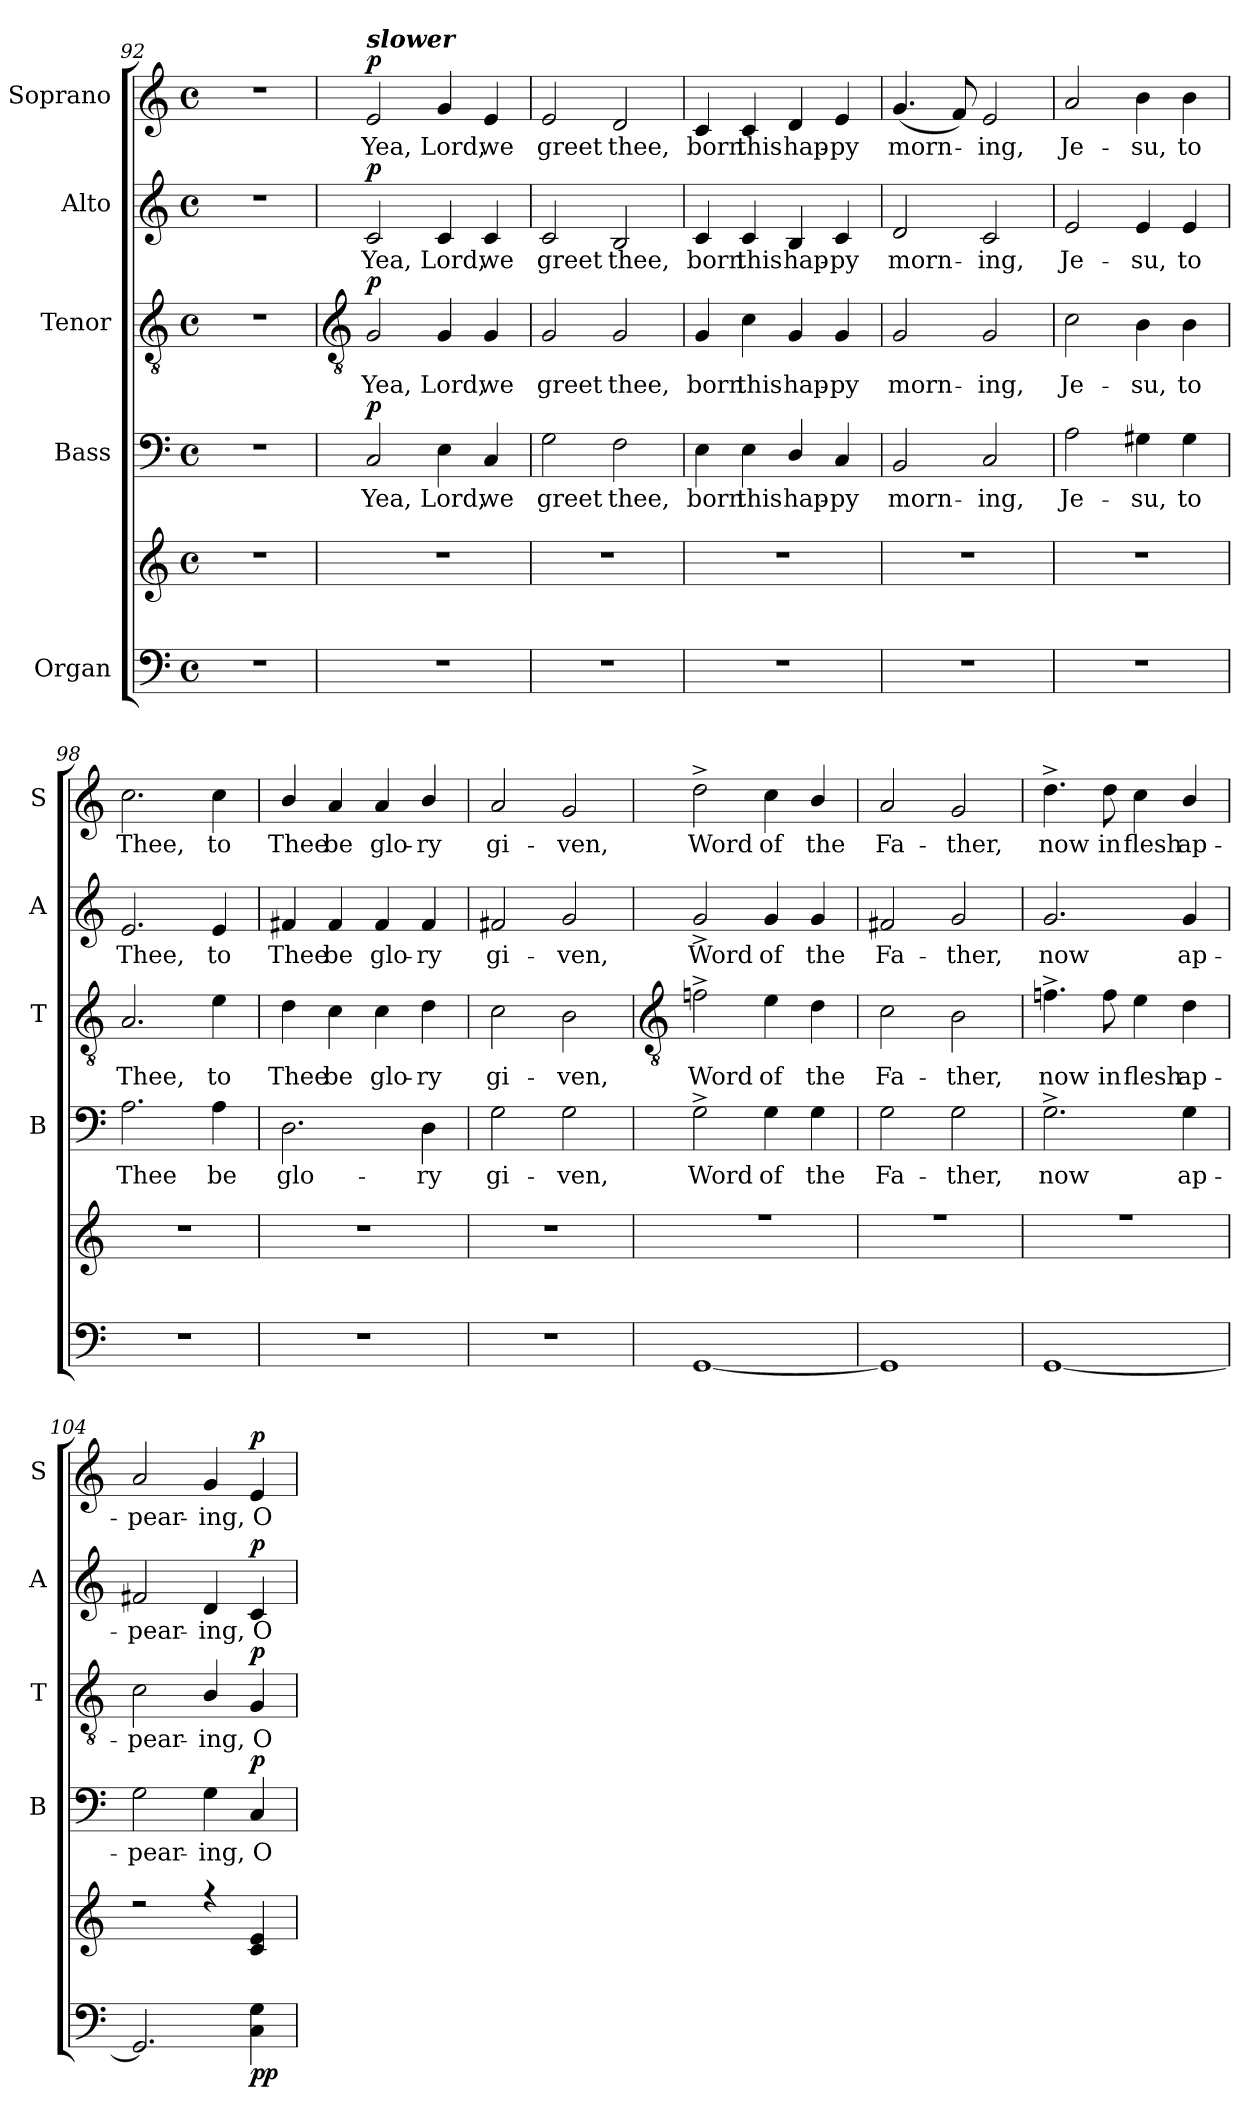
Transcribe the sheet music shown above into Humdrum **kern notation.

**kern	**kern	**dynam	**kern	**text	**dynam	**kern	**text	**dynam	**kern	**text	**dynam	**kern	**text	**dynam
*part5	*part5	*part5	*part4	*part4	*part4	*part3	*part3	*part3	*part2	*part2	*part2	*part1	*part1	*part1
*staff6	*staff5	*staff5/6	*staff4	*staff4	*staff4	*staff3	*staff3	*staff3	*staff2	*staff2	*staff2	*staff1	*staff1	*staff1
*I"Organ	*	*	*I"Bass	*	*	*I"Tenor	*	*	*I"Alto	*	*	*I"Soprano	*	*
*	*	*	*I'B	*	*	*I'T	*	*	*I'A	*	*	*I'S	*	*
*clefF4	*clefG2	*	*clefF4	*	*	*clefGv2	*	*	*clefG2	*	*	*clefG2	*	*
*k[]	*k[]	*	*k[]	*	*	*k[]	*	*	*k[]	*	*	*k[]	*	*
*C:	*C:	*	*C:	*	*	*C:	*	*	*C:	*	*	*C:	*	*
*M4/4	*M4/4	*	*M4/4	*	*	*M4/4	*	*	*M4/4	*	*	*M4/4	*	*
*met(c)	*met(c)	*	*met(c)	*	*	*met(c)	*	*	*met(c)	*	*	*met(c)	*	*
=92	=92	=92	=92	=92	=92	=92	=92	=92	=92	=92	=92	=92	=92	=92
1r	1r	.	1r	.	.	1r	.	.	1r	.	.	1r	.	.
!!LO:LB:g=z
=93	=93	=93	=93	=93	=93	=93	=93	=93	=93	=93	=93	=93	=93	=93
*	*	*	*	*	*	*clefGv2	*	*	*	*	*	*	*	*
*	*	*	*	*	*	*	*	*	*	*	*	*MM104	*	*
!	!	!	!	!	!	!	!	!	!	!	!	!LO:TX:a:Bi:t=slower	!	!
!	!	!	!	!LO:LY:b	!LO:DY:b	!	!LO:LY:b	!LO:DY:b	!	!LO:LY:b	!LO:DY:b	!	!LO:LY:b	!LO:DY:b
1r	1r	.	2C	Yea,	p	2G	Yea,	p	2c	Yea,	p	2e	Yea,	p
!	!	!	!	!LO:LY:b	!	!	!LO:LY:b	!	!	!LO:LY:b	!	!	!LO:LY:b	!
.	.	.	4E	Lord,	.	4G	Lord,	.	4c	Lord,	.	4g	Lord,	.
!	!	!	!	!LO:LY:b	!	!	!LO:LY:b	!	!	!LO:LY:b	!	!	!LO:LY:b	!
.	.	.	4C	we	.	4G	we	.	4c	we	.	4e	we	.
=94	=94	=94	=94	=94	=94	=94	=94	=94	=94	=94	=94	=94	=94	=94
!	!	!	!	!LO:LY:b	!	!	!LO:LY:b	!	!	!LO:LY:b	!	!	!LO:LY:b	!
1r	1r	.	2G	greet	.	2G	greet	.	2c	greet	.	2e	greet	.
!	!	!	!	!LO:LY:b	!	!	!LO:LY:b	!	!	!LO:LY:b	!	!	!LO:LY:b	!
.	.	.	2F	thee,	.	2G	thee,	.	2B	thee,	.	2d	thee,	.
=95	=95	=95	=95	=95	=95	=95	=95	=95	=95	=95	=95	=95	=95	=95
!	!	!	!	!LO:LY:b	!	!	!LO:LY:b	!	!	!LO:LY:b	!	!	!LO:LY:b	!
1r	1r	.	4E	born	.	4G	born	.	4c	born	.	4c	born	.
!	!	!	!	!LO:LY:b	!	!	!LO:LY:b	!	!	!LO:LY:b	!	!	!LO:LY:b	!
.	.	.	4E	this	.	4c	this	.	4c	this	.	4c	this	.
!	!	!	!	!LO:LY:b	!	!	!LO:LY:b	!	!	!LO:LY:b	!	!	!LO:LY:b	!
.	.	.	4D/	hap-	.	4G	hap-	.	4B	hap-	.	4d	hap-	.
!	!	!	!	!LO:LY:b	!	!	!LO:LY:b	!	!	!LO:LY:b	!	!	!LO:LY:b	!
.	.	.	4C	-py	.	4G	-py	.	4c	-py	.	4e	-py	.
=96	=96	=96	=96	=96	=96	=96	=96	=96	=96	=96	=96	=96	=96	=96
!	!	!	!	!LO:LY:b	!	!	!LO:LY:b	!	!	!LO:LY:b	!	!	!LO:LY:b	!
1r	1r	.	2BB	morn-	.	2G	morn-	.	2d	morn-	.	(<4.g	morn-	.
.	.	.	.	.	.	.	.	.	.	.	.	8f)	.	.
!	!	!	!	!LO:LY:b	!	!	!LO:LY:b	!	!	!LO:LY:b	!	!	!LO:LY:b	!
.	.	.	2C	-ing,	.	2G	-ing,	.	2c	-ing,	.	2e	ing,	.
=97	=97	=97	=97	=97	=97	=97	=97	=97	=97	=97	=97	=97	=97	=97
!	!	!	!	!LO:LY:b	!	!	!LO:LY:b	!	!	!LO:LY:b	!	!	!LO:LY:b	!
1r	1r	.	2A	Je-	.	2c	Je-	.	2e	Je-	.	2a	Je-	.
!	!	!	!	!LO:LY:b	!	!	!LO:LY:b	!	!	!LO:LY:b	!	!	!LO:LY:b	!
.	.	.	4G#X	-su,	.	4B	-su,	.	4e	-su,	.	4b	-su,	.
!	!	!	!	!LO:LY:b	!	!	!LO:LY:b	!	!	!LO:LY:b	!	!	!LO:LY:b	!
.	.	.	4G#	to	.	4B	to	.	4e	to	.	4b	to	.
=98	=98	=98	=98	=98	=98	=98	=98	=98	=98	=98	=98	=98	=98	=98
!	!	!	!	!LO:LY:b	!	!	!LO:LY:b	!	!	!LO:LY:b	!	!	!LO:LY:b	!
1r	1r	.	2.A	Thee	.	2.A	Thee,	.	2.e	Thee,	.	2.cc	Thee,	.
!	!	!	!	!LO:LY:b	!	!	!LO:LY:b	!	!	!LO:LY:b	!	!	!LO:LY:b	!
.	.	.	4A	be	.	4e	to	.	4e	to	.	4cc	to	.
=99	=99	=99	=99	=99	=99	=99	=99	=99	=99	=99	=99	=99	=99	=99
!	!	!	!	!LO:LY:b	!	!	!LO:LY:b	!	!	!LO:LY:b	!	!	!LO:LY:b	!
1r	1r	.	2.D	glo-	.	4d\	Thee	.	4f#X	Thee	.	4b/	Thee	.
!	!	!	!	!	!	!	!LO:LY:b	!	!	!LO:LY:b	!	!	!LO:LY:b	!
.	.	.	.	.	.	4c	be	.	4f#	be	.	4a	be	.
!	!	!	!	!	!	!	!LO:LY:b	!	!	!LO:LY:b	!	!	!LO:LY:b	!
.	.	.	.	.	.	4c	glo-	.	4f#	glo-	.	4a	glo-	.
!	!	!	!	!LO:LY:b	!	!	!LO:LY:b	!	!	!LO:LY:b	!	!	!LO:LY:b	!
.	.	.	4D	-ry	.	4d\	-ry	.	4f#	-ry	.	4b/	-ry	.
=100	=100	=100	=100	=100	=100	=100	=100	=100	=100	=100	=100	=100	=100	=100
!	!	!	!	!LO:LY:b	!	!	!LO:LY:b	!	!	!LO:LY:b	!	!	!LO:LY:b	!
1r	1r	.	2G	gi-	.	2c	gi-	.	2f#X	gi-	.	2a	gi-	.
!	!	!	!	!LO:LY:b	!	!	!LO:LY:b	!	!	!LO:LY:b	!	!	!LO:LY:b	!
.	.	.	2G	-ven,	.	2B	-ven,	.	2g	-ven,	.	2g	-ven,	.
!!LO:LB:g=z
=101	=101	=101	=101	=101	=101	=101	=101	=101	=101	=101	=101	=101	=101	=101
*	*	*	*	*	*	*clefGv2	*	*	*	*	*	*	*	*
*^	*^	*	*	*	*	*	*	*	*	*	*	*	*	*
!	!	!	!	!	!	!LO:LY:b	!	!	!LO:LY:b	!	!	!LO:LY:b	!	!	!LO:LY:b	!
1ryy	[1GG\	1r	1ryy	.	2G^	Word	.	2fn^	Word	.	2g^	Word	.	2dd^	Word	.
!	!	!	!	!	!	!LO:LY:b	!	!	!LO:LY:b	!	!	!LO:LY:b	!	!	!LO:LY:b	!
.	.	.	.	.	4G	of	.	4e	of	.	4g	of	.	4cc	of	.
!	!	!	!	!	!	!LO:LY:b	!	!	!LO:LY:b	!	!	!LO:LY:b	!	!	!LO:LY:b	!
.	.	.	.	.	4G	the	.	4d\	the	.	4g	the	.	4b/	the	.
=102	=102	=102	=102	=102	=102	=102	=102	=102	=102	=102	=102	=102	=102	=102	=102	=102
!	!	!	!	!	!	!LO:LY:b	!	!	!LO:LY:b	!	!	!LO:LY:b	!	!	!LO:LY:b	!
1ryy	1GG\]	1r	1ryy	.	2G	Fa-	.	2c	Fa-	.	2f#X	Fa-	.	2a	Fa-	.
!	!	!	!	!	!	!LO:LY:b	!	!	!LO:LY:b	!	!	!LO:LY:b	!	!	!LO:LY:b	!
.	.	.	.	.	2G	-ther,	.	2B	-ther,	.	2g	-ther,	.	2g	-ther,	.
=103	=103	=103	=103	=103	=103	=103	=103	=103	=103	=103	=103	=103	=103	=103	=103	=103
!	!	!	!	!	!	!LO:LY:b	!	!	!LO:LY:b	!	!	!LO:LY:b	!	!	!LO:LY:b	!
1ryy	[1GG\	1r	1ryy	.	2.G^	now	.	4.fn^	now	.	2.g	now	.	4.dd^	now	.
!	!	!	!	!	!	!	!	!	!LO:LY:b	!	!	!	!	!	!LO:LY:b	!
.	.	.	.	.	.	.	.	8f	in	.	.	.	.	8dd	in	.
!	!	!	!	!	!	!	!	!	!LO:LY:b	!	!	!	!	!	!LO:LY:b	!
.	.	.	.	.	.	.	.	4e	flesh	.	.	.	.	4cc	flesh	.
!	!	!	!	!	!	!LO:LY:b	!	!	!LO:LY:b	!	!	!LO:LY:b	!	!	!LO:LY:b	!
.	.	.	.	.	4G	ap-	.	4d\	ap-	.	4g	ap-	.	4b/	ap-	.
=104	=104	=104	=104	=104	=104	=104	=104	=104	=104	=104	=104	=104	=104	=104	=104	=104
!	!	!	!	!	!	!LO:LY:b	!	!	!LO:LY:b	!	!	!LO:LY:b	!	!	!LO:LY:b	!
1ryy	2.GG/]	2r	1ryy	.	2G	-pear-	.	2c	-pear-	.	2f#X	-pear-	.	2a	-pear-	.
!	!	!	!	!	!	!LO:LY:b	!	!	!LO:LY:b	!	!	!LO:LY:b	!	!	!LO:LY:b	!
.	.	4r	.	.	4G	-ing,	.	4B/	-ing,	.	4d	-ing,	.	4g	-ing,	.
!	!	!	!	!LO:DY:b=2	!	!LO:LY:b	!	!	!LO:LY:b	!	!	!LO:LY:b	!	!	!LO:LY:b	!
!	!	!	!	!LO:DY:n=1:b	!	!	!LO:DY:b	!	!	!LO:DY:b	!	!	!LO:DY:b	!	!	!LO:DY:b
.	4C\ 4G\	4c 4e	.	p p	4C	O	p	4G	O	p	4c	O	p	4e	O	p
*v	*v	*	*	*	*	*	*	*	*	*	*	*	*	*	*	*
*	*v	*v	*	*	*	*	*	*	*	*	*	*	*	*	*
=	=	=	=	=	=	=	=	=	=	=	=	=	=	=
*-	*-	*-	*-	*-	*-	*-	*-	*-	*-	*-	*-	*-	*-	*-
